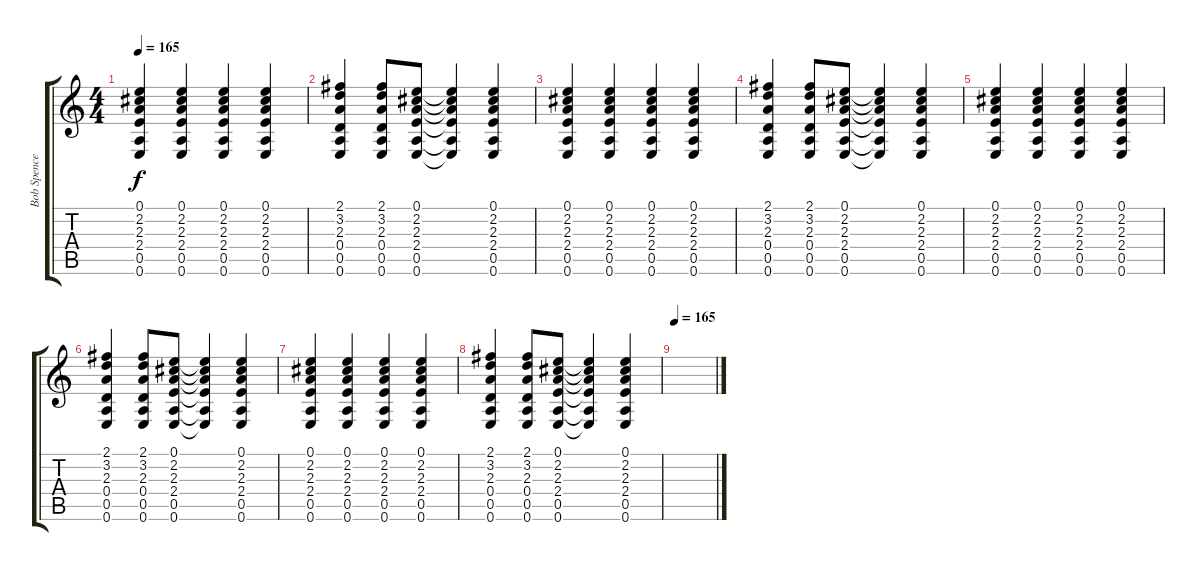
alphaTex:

\track ("Bob Spencer" "Bob Spence") {instrument overdrivenguitar}
\staff {score tabs}
\tuning (E4 B3 G3 D3 A2 E2) {hide}
\ts (4 4)
\tempo 165
\clef g2
\ks c
(0.1 2.2 2.3 2.4 0.5 0.6).4{dy f} (0.1 2.2 2.3 2.4 0.5 0.6).4 (0.1 2.2 2.3 2.4 0.5 0.6).4 (0.1 2.2 2.3 2.4 0.5 0.6).4 |
(2.1 3.2 2.3 0.4 0.5 0.6).4 (2.1 3.2 2.3 0.4 0.5 0.6).8 (0.1 2.2 2.3 2.4 0.5 0.6).8 (0.1{t} 2.2{t} 2.3{t} 2.4{t} 0.5{t} 0.6{t}).4 (0.1 2.2 2.3 2.4 0.5 0.6).4 |
(0.1 2.2 2.3 2.4 0.5 0.6).4 (0.1 2.2 2.3 2.4 0.5 0.6).4 (0.1 2.2 2.3 2.4 0.5 0.6).4 (0.1 2.2 2.3 2.4 0.5 0.6).4 |
(2.1 3.2 2.3 0.4 0.5 0.6).4 (2.1 3.2 2.3 0.4 0.5 0.6).8 (0.1 2.2 2.3 2.4 0.5 0.6).8 (0.1{t} 2.2{t} 2.3{t} 2.4{t} 0.5{t} 0.6{t}).4 (0.1 2.2 2.3 2.4 0.5 0.6).4 |
(0.1 2.2 2.3 2.4 0.5 0.6).4 (0.1 2.2 2.3 2.4 0.5 0.6).4 (0.1 2.2 2.3 2.4 0.5 0.6).4 (0.1 2.2 2.3 2.4 0.5 0.6).4 |
(2.1 3.2 2.3 0.4 0.5 0.6).4 (2.1 3.2 2.3 0.4 0.5 0.6).8 (0.1 2.2 2.3 2.4 0.5 0.6).8 (0.1{t} 2.2{t} 2.3{t} 2.4{t} 0.5{t} 0.6{t}).4 (0.1 2.2 2.3 2.4 0.5 0.6).4 |
(0.1 2.2 2.3 2.4 0.5 0.6).4 (0.1 2.2 2.3 2.4 0.5 0.6).4 (0.1 2.2 2.3 2.4 0.5 0.6).4 (0.1 2.2 2.3 2.4 0.5 0.6).4 |
(2.1 3.2 2.3 0.4 0.5 0.6).4 (2.1 3.2 2.3 0.4 0.5 0.6).8 (0.1 2.2 2.3 2.4 0.5 0.6).8 (0.1{t} 2.2{t} 2.3{t} 2.4{t} 0.5{t} 0.6{t}).4 (0.1 2.2 2.3 2.4 0.5 0.6).4 |
\tempo 165
